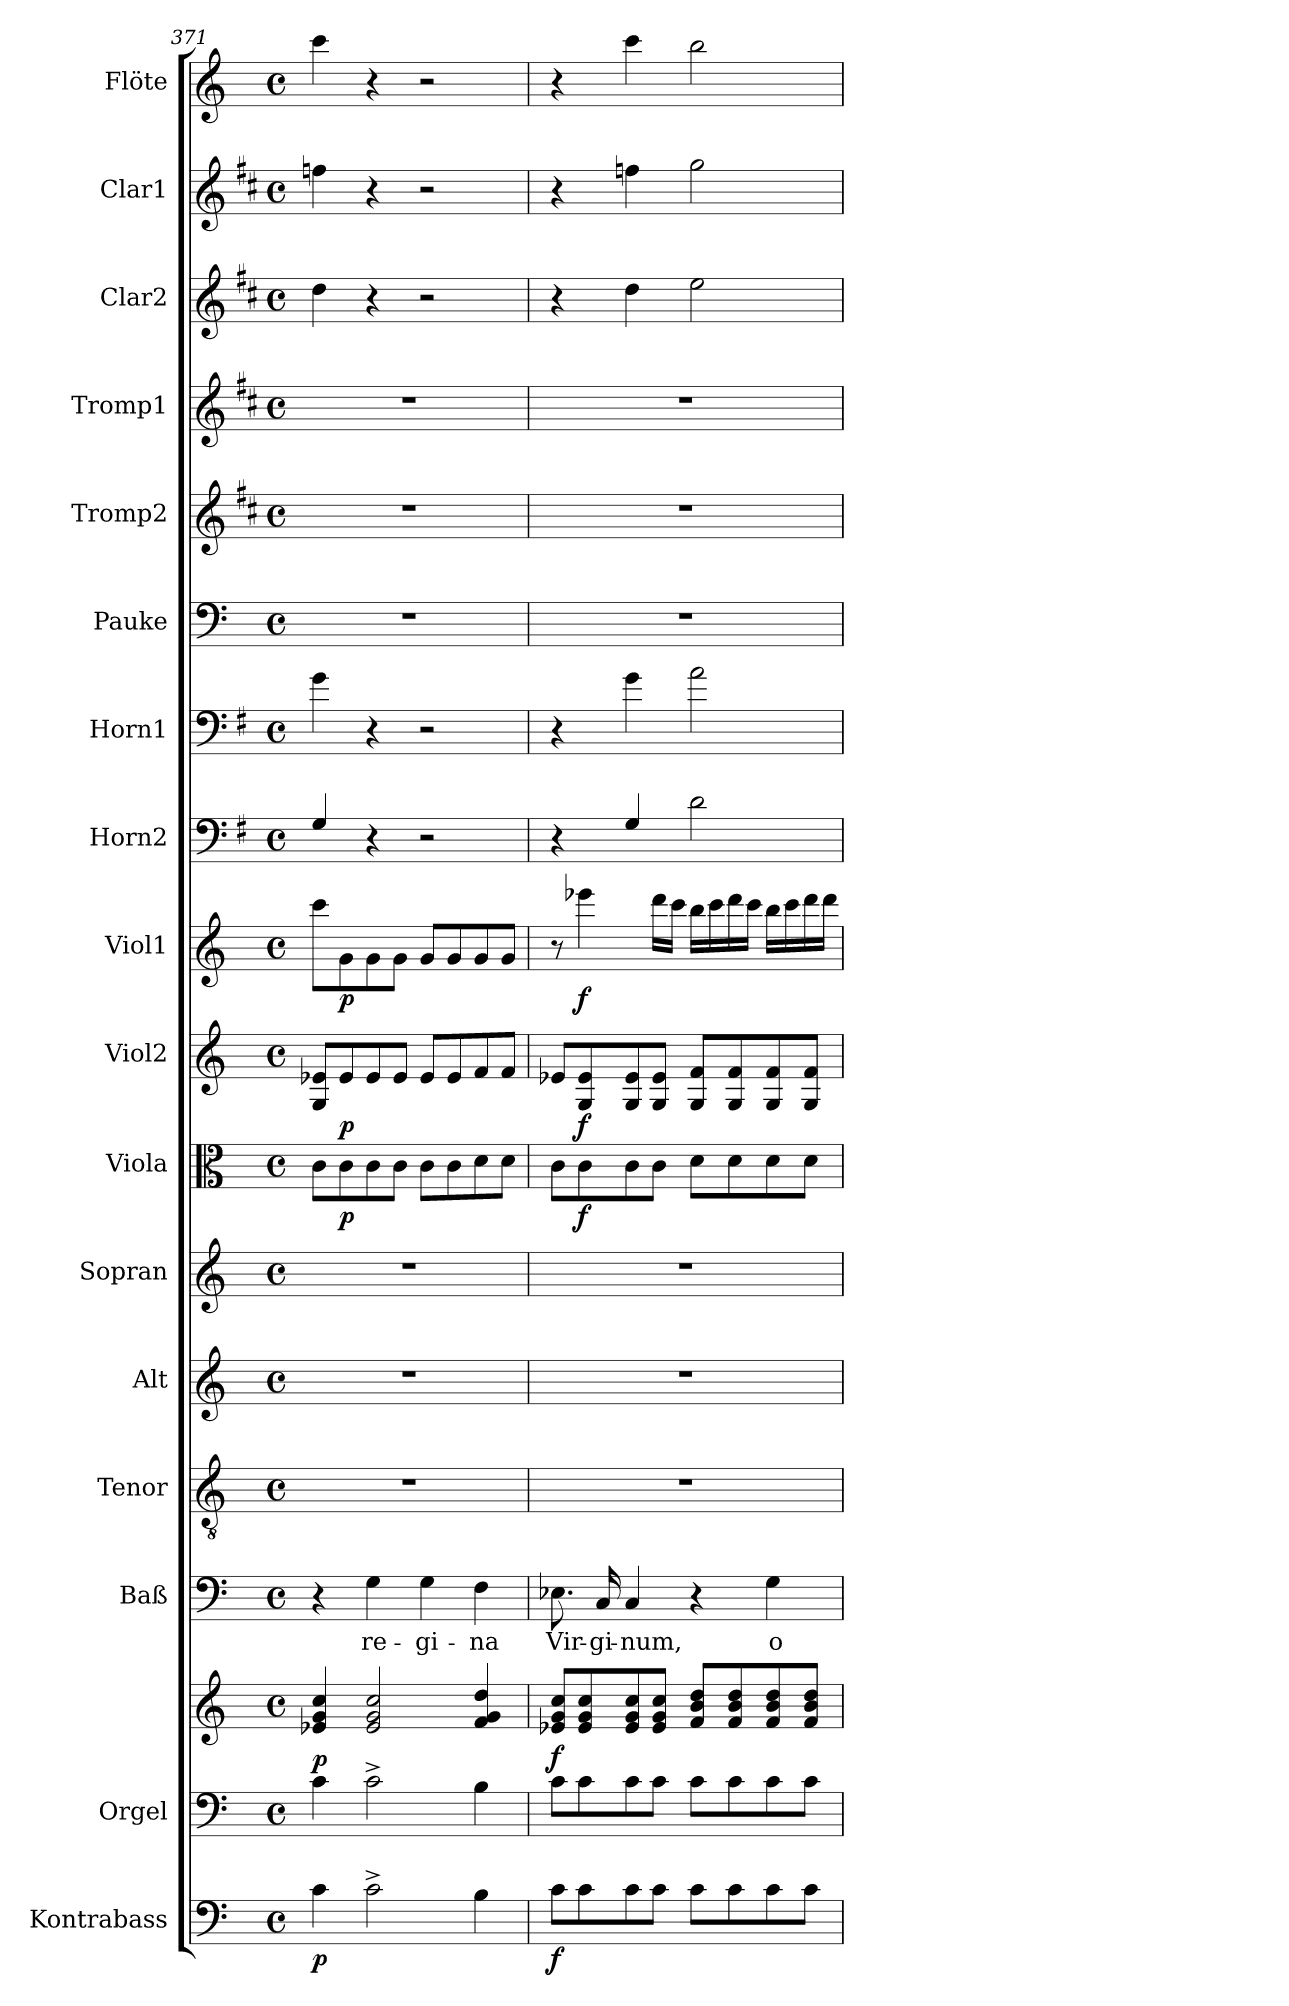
**kern	**dynam	**kern	**kern	**dynam	**kern	**text	**kern	**kern	**kern	**kern	**dynam	**kern	**dynam	**kern	**dynam	**kern	**kern	**kern	**kern	**kern	**kern	**kern	**kern
*part17	*part17	*part16	*part16	*part16	*part15	*part15	*part14	*part13	*part12	*part11	*part11	*part10	*part10	*part9	*part9	*part8	*part7	*part6	*part5	*part4	*part3	*part2	*part1
*staff18	*staff18	*staff17	*staff16	*staff16/17	*staff15	*staff15	*staff14	*staff13	*staff12	*staff11	*staff11	*staff10	*staff10	*staff9	*staff9	*staff8	*staff7	*staff6	*staff5	*staff4	*staff3	*staff2	*staff1
*I"Kontrabass	*	*I"Orgel	*	*	*I"Baß	*	*I"Tenor	*I"Alt	*I"Sopran	*I"Viola	*	*I"Viol2	*	*I"Viol1	*	*I"Horn2	*I"Horn1	*I"Pauke	*I"Tromp2	*I"Tromp1	*I"Clar2	*I"Clar1	*I"Flöte
*I'Kb	*	*	*	*	*I'B	*	*I'T	*I'A	*I'S	*I'Vla	*	*I'Vl2	*	*I'Vl1	*	*I'Hr2	*I'Hr1	*I'Pk	*I'Tr2	*I'Tr1	*I'Cl2	*I'Cl1	*I'Fl
*clefF4	*	*clefF4	*clefG2	*	*clefF4	*	*clefGv2	*clefG2	*clefG2	*clefC3	*	*clefG2	*	*clefG2	*	*clefF4	*clefF4	*clefF4	*clefG2	*clefG2	*clefG2	*clefG2	*clefG2
*ITrd7c12	*	*	*	*	*	*	*	*	*	*	*	*	*	*	*	*ITrd4c7	*ITrd4c7	*	*ITrd1c2	*ITrd1c2	*ITrd1c2	*ITrd1c2	*
*k[]	*	*k[]	*k[]	*	*k[]	*	*k[]	*k[]	*k[]	*k[]	*	*k[]	*	*k[]	*	*k[]	*k[]	*k[]	*k[]	*k[]	*k[]	*k[]	*k[]
*C:	*	*C:	*C:	*	*C:	*	*C:	*C:	*C:	*C:	*	*C:	*	*C:	*	*C:	*C:	*C:	*C:	*C:	*C:	*C:	*C:
*M4/4	*	*M4/4	*M4/4	*	*M4/4	*	*M4/4	*M4/4	*M4/4	*M4/4	*	*M4/4	*	*M4/4	*	*M4/4	*M4/4	*M4/4	*M4/4	*M4/4	*M4/4	*M4/4	*M4/4
*met(c)	*	*met(c)	*met(c)	*	*met(c)	*	*met(c)	*met(c)	*met(c)	*met(c)	*	*met(c)	*	*met(c)	*	*met(c)	*met(c)	*met(c)	*met(c)	*met(c)	*met(c)	*met(c)	*met(c)
=371	=371	=371	=371	=371	=371	=371	=371	=371	=371	=371	=371	=371	=371	=371	=371	=371	=371	=371	=371	=371	=371	=371	=371
!	!LO:DY:b	!	!	!LO:DY:a=2	!	!	!	!	!	!	!	!	!	!	!	!	!	!	!	!	!	!	!
4C\	p	4c\	4e-X/ 4g/ 4cc/	p	4r	.	1r	1r	1r	8c\L	.	8G/ 8e-X/L	.	8ccc\L	.	4C/	4c\	1r	1r	1r	4cc\	4ee-X\	4ccc\
!	!	!	!	!	!	!	!	!	!	!	!LO:DY:b	!	!LO:DY:b	!	!LO:DY:b	!	!	!	!	!	!	!	!
.	.	.	.	.	.	.	.	.	.	8c\	p	8e-/	p	8g\	p	.	.	.	.	.	.	.	.
!	!	!	!	!	!	!LO:LY:b	!	!	!	!	!	!	!	!	!	!	!	!	!	!	!	!	!
2C^>\	.	2c^>\	2e-/ 2g/ 2cc/	.	4G\	re-	.	.	.	8c\	.	8e-/	.	8g\	.	4r	4r	.	.	.	4r	4r	4r
.	.	.	.	.	.	.	.	.	.	8c\J	.	8e-/J	.	8g\J	.	.	.	.	.	.	.	.	.
!	!	!	!	!	!	!LO:LY:b	!	!	!	!	!	!	!	!	!	!	!	!	!	!	!	!	!
.	.	.	.	.	4G\	-gi-	.	.	.	8c\L	.	8e-/L	.	8g/L	.	2r	2r	.	.	.	2r	2r	2r
.	.	.	.	.	.	.	.	.	.	8c\	.	8e-/	.	8g/	.	.	.	.	.	.	.	.	.
!	!	!	!	!	!	!LO:LY:b	!	!	!	!	!	!	!	!	!	!	!	!	!	!	!	!	!
4BB\	.	4B\	4f/ 4g/ 4dd/	.	4F\	-na	.	.	.	8d\	.	8f/	.	8g/	.	.	.	.	.	.	.	.	.
.	.	.	.	.	.	.	.	.	.	8d\J	.	8f/J	.	8g/J	.	.	.	.	.	.	.	.	.
!!LO:PB:g=z
=372	=372	=372	=372	=372	=372	=372	=372	=372	=372	=372	=372	=372	=372	=372	=372	=372	=372	=372	=372	=372	=372	=372	=372
!	!LO:DY:b	!	!	!LO:DY:a=2	!	!LO:LY:b	!	!	!	!	!	!	!	!	!	!	!	!	!	!	!	!	!
8C\L	f	8c\L	8e-X/ 8g/ 8cc/L	f	8.E-X\	Vir-	1r	1r	1r	8c\L	.	8e-X/L	.	8r	.	4r	4r	1r	1r	1r	4r	4r	4r
!	!	!	!	!	!	!	!	!	!	!	!LO:DY:b	!	!LO:DY:b	!	!LO:DY:b	!	!	!	!	!	!	!	!
8C\	.	8c\	8e-/ 8g/ 8cc/	.	.	.	.	.	.	8c\	f	8G/ 8e-/	f	4eee-X\	f	.	.	.	.	.	.	.	.
!	!	!	!	!	!	!LO:LY:b	!	!	!	!	!	!	!	!	!	!	!	!	!	!	!	!	!
.	.	.	.	.	16C/	-gi-	.	.	.	.	.	.	.	.	.	.	.	.	.	.	.	.	.
!	!	!	!	!	!	!LO:LY:b	!	!	!	!	!	!	!	!	!	!	!	!	!	!	!	!	!
8C\	.	8c\	8e-/ 8g/ 8cc/	.	4C/	-num,	.	.	.	8c\	.	8G/ 8e-/	.	.	.	4C/	4c\	.	.	.	4cc\	4ee-X\	4ccc\
8C\J	.	8c\J	8e-/ 8g/ 8cc/J	.	.	.	.	.	.	8c\J	.	8G/ 8e-/J	.	16ddd\LL	.	.	.	.	.	.	.	.	.
.	.	.	.	.	.	.	.	.	.	.	.	.	.	16ccc\JJ	.	.	.	.	.	.	.	.	.
8C\L	.	8c\L	8f/ 8b/ 8dd/L	.	4r	.	.	.	.	8d\L	.	8G/ 8f/L	.	16bb\LL	.	2G\	2d\	.	.	.	2dd\	2ff\	2bb\
.	.	.	.	.	.	.	.	.	.	.	.	.	.	16ccc\	.	.	.	.	.	.	.	.	.
8C\	.	8c\	8f/ 8b/ 8dd/	.	.	.	.	.	.	8d\	.	8G/ 8f/	.	16ddd\	.	.	.	.	.	.	.	.	.
.	.	.	.	.	.	.	.	.	.	.	.	.	.	16ccc\JJ	.	.	.	.	.	.	.	.	.
!	!	!	!	!	!	!LO:LY:b	!	!	!	!	!	!	!	!	!	!	!	!	!	!	!	!	!
8C\	.	8c\	8f/ 8b/ 8dd/	.	4G\	o-	.	.	.	8d\	.	8G/ 8f/	.	16bb\LL	.	.	.	.	.	.	.	.	.
.	.	.	.	.	.	.	.	.	.	.	.	.	.	16ccc\	.	.	.	.	.	.	.	.	.
8C\J	.	8c\J	8f/ 8b/ 8dd/J	.	.	.	.	.	.	8d\J	.	8G/ 8f/J	.	16ddd\	.	.	.	.	.	.	.	.	.
.	.	.	.	.	.	.	.	.	.	.	.	.	.	16ddd\JJ	.	.	.	.	.	.	.	.	.
=	=	=	=	=	=	=	=	=	=	=	=	=	=	=	=	=	=	=	=	=	=	=	=
*-	*-	*-	*-	*-	*-	*-	*-	*-	*-	*-	*-	*-	*-	*-	*-	*-	*-	*-	*-	*-	*-	*-	*-
